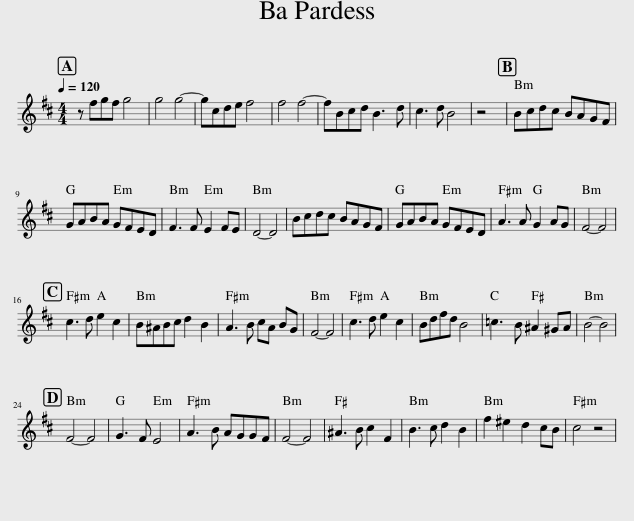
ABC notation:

X:1
L:1/8
Q:1/4=120
M:4/4
I:linebreak $
K:Bmin
V:1 treble
V:1
 z fgf g4 | g4 g4- | gcde f4 | f4 f4- | fBcd B3 d | %5
 c3 d B4 | z4 | Bcdc BAGF |$ GABA GFED | F3 F E2 FE | %10
 D4- D4 | Bcdc BAGF | GABA GFED | A3 A G2 AG | F4- F4 |$ %15
 c3 d e2 c2 | B^ABc d2 B2 | A3 B cA BG | F4- F4 | c3 d e2 c2 | %20
 Bdfd B4 | =c3 B ^A2 ^GA | B4- B4 |$ F4- F4 | G3 F E4 | %25
 A3 B AGGF | F4- F4 | ^A3 B c2 F2 | B3 c d2 B2 | f2 ^e2 d2 cB | %30
 c4 z4 | %31
